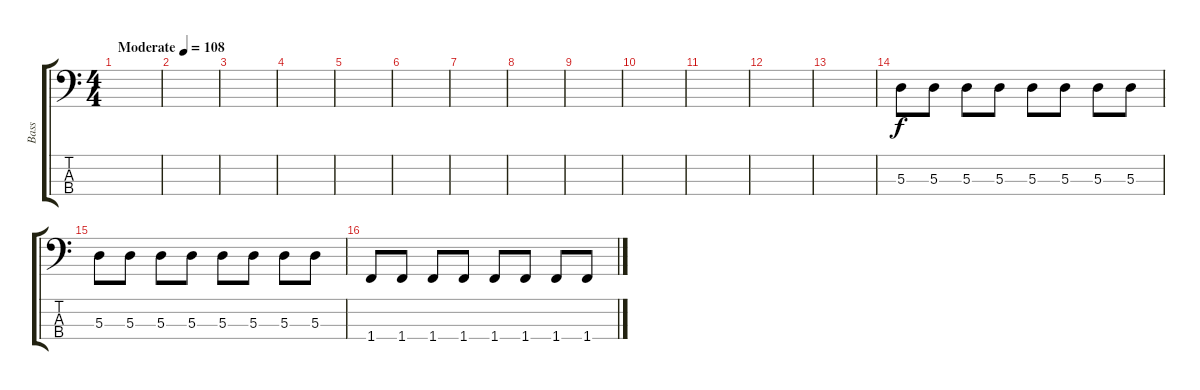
\track ("Bass" "Bass") {instrument electricbassfinger}
\staff {score tabs}
\tuning (G2 D2 A1 E1) {hide}
\ts (4 4)
\tempo (108 "Moderate")
\clef f4
\ks c
|
|
|
|
|
|
|
|
|
|
|
|
|
5.3.8 5.3.8 5.3.8 5.3.8 5.3.8 5.3.8 5.3.8 5.3.8 |
5.3.8 5.3.8 5.3.8 5.3.8 5.3.8 5.3.8 5.3.8 5.3.8 |
1.4.8 1.4.8 1.4.8 1.4.8 1.4.8 1.4.8 1.4.8 1.4.8
